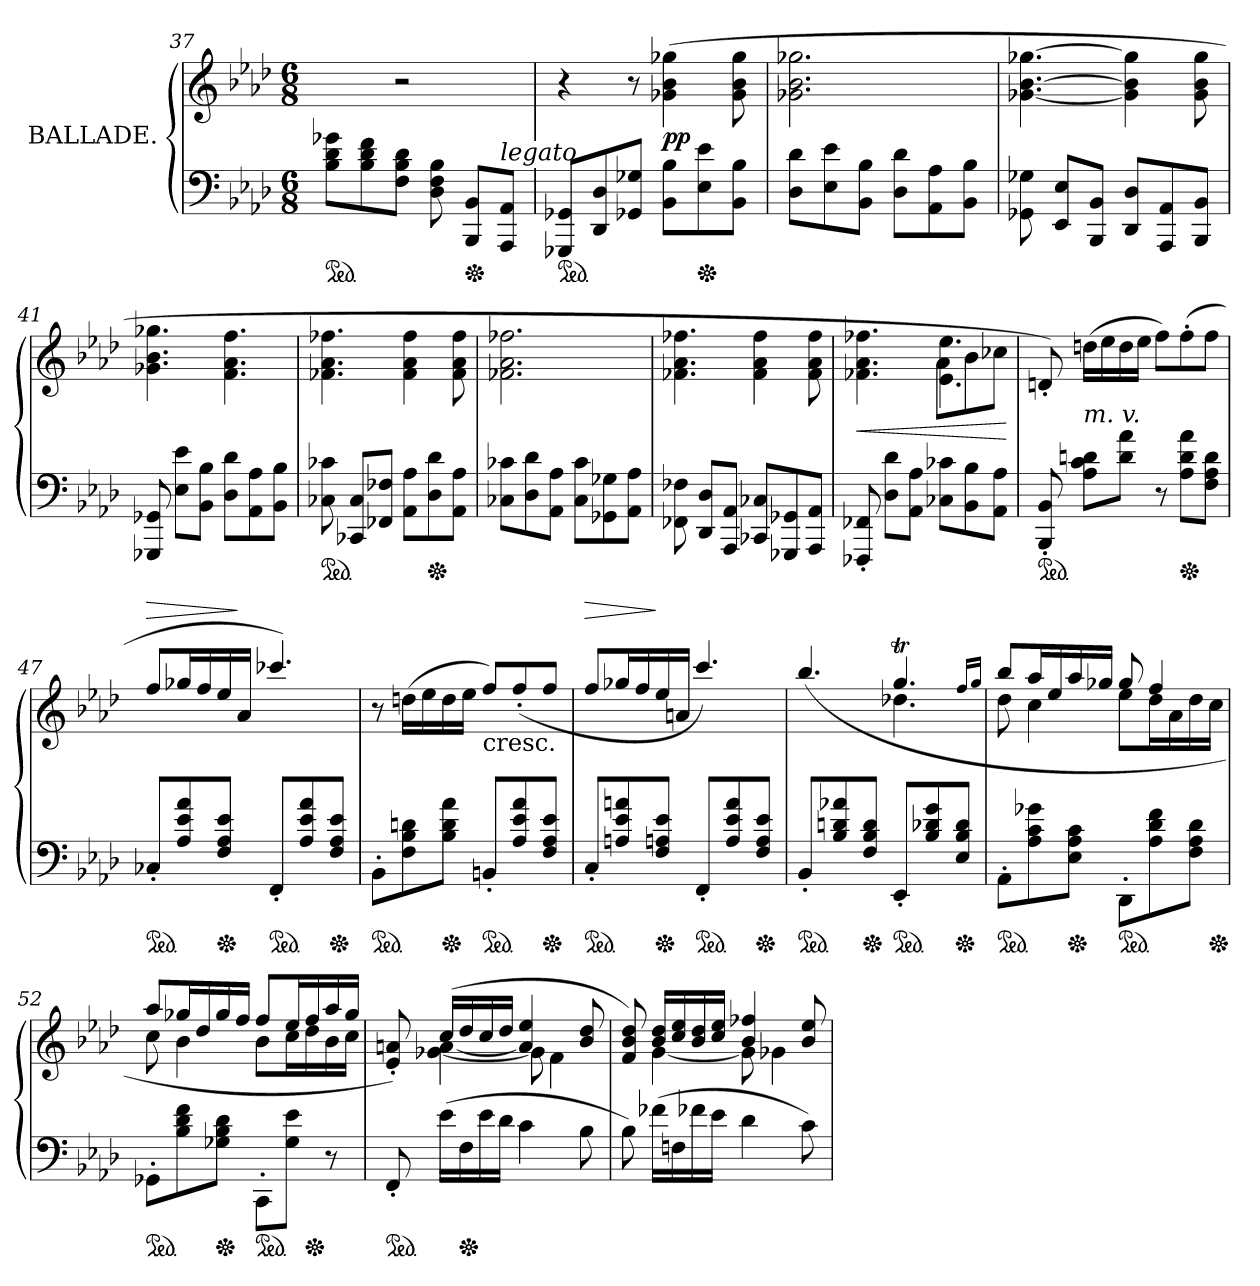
**kern	**kern	**dynam
*part1	*part1	*part1
*staff2	*staff1	*staff1/2
*I"BALLADE.	*	*
*clefF4	*clefG2	*
*k[b-e-a-d-]	*k[b-e-a-d-]	*
*f:	*f:	*
*M6/8	*M6/8	*
=37	=37	=37
!LO:TX:a:color=crimson:t=⚠	!	!
*ped	*	*
8B-\ 8d-\ 8g-X\L	4ryy	.
8B-\ 8d-\ 8f\	.	.
8F/ 8B-/ 8d-/J	2r	.
8D- 8F 8B-	.	.
*Xped	*	*
8BBB- 8BB-L	.	.
!LO:TX:a:i:t=legato.	!	!
8AAA- 8AA-J	.	.
=38	=38	=38
*ped	*	*
8GGG-X/ 8GG-X/L	4r	.
8DD- 8D-	.	.
8GG-X 8G-XJ	8r	.
8BB- 8B-L	(>4g-X 4b- 4gg-X	pp
*Xped	*	*
8E- 8e-	.	.
8BB- 8B-J	8g- 8b- 8gg-	.
=39	=39	=39
8D- 8d-L	2.g-X 2.b- 2.gg-X	.
8E- 8e-	.	.
8BB- 8B-J	.	.
8D- 8d-L	.	.
8AA- 8A-	.	.
8BB- 8B-J	.	.
=40	=40	=40
8GG-X\ 8G-X\	[4.g-X [4.b- [4.gg-X	.
8EE- 8E-L	.	.
8BBB- 8BB-J	.	.
8DD- 8D-L	4g-] 4b-] 4gg-]	.
8AAA- 8AA-	.	.
8BBB- 8BB-J	8g- 8b- 8gg-	.
=41	=41	=41
8GGG-X 8GG-X	4.g-X 4.b- 4.gg-X	.
8E- 8e-L	.	.
8BB- 8B-J	.	.
8D- 8d-L	4.f 4.a- 4.ff	.
8AA- 8A-	.	.
8BB- 8B-J	.	.
=42	=42	=42
*ped	*	*
8C-X 8c-X	4.f-X 4.a- 4.ff-X	.
8CC-X 8C-L	.	.
8FF-X 8F-XJ	.	.
8AA- 8A-L	4f- 4a- 4ff-	.
*Xped	*	*
8D- 8d-	.	.
8AA- 8A-J	8f- 8a- 8ff-	.
=43	=43	=43
8C-X 8c-XL	2.f-X 2.a- 2.ff-X	.
8D- 8d-	.	.
8AA- 8A-J	.	.
8C- 8c-L	.	.
8GG-X 8G-X	.	.
8AA- 8A-J	.	.
=44	=44	=44
8FF-X\ 8F-X\	4.f-X 4.a- 4.ff-X	.
8DD- 8D-L	.	.
8AAA- 8AA-J	.	.
8CC-X 8C-XL	4f- 4a- 4ff-	.
8GGG-X 8GG-X	.	.
8AAA- 8AA-J	8f- 8a- 8ff-	.
=45	=45	=45
*	*^	*
8FFF-X'< 8FF-X'<	4.f-X 4.a- 4.ff-X	4.ryy	<
8D- 8d-L	.	.	.
8AA- 8A-J	.	.	.
8C-X 8c-XL	4.e-\ 4.ee-\	8a-L	.
8BB- 8B-	.	8b-	.
8AA- 8A-J	.	8cc-XJ	.
*	*v	*v	*
.	.	[
=46	=46	=46
*ped	*	*
8BBB-'< 8BB-'<	8dn'<)	.
!LO:TX:a:i:t=m. v.	!	!
8A- 8c 8dnL	(>16ddnLL	.
.	16ee-	.
8d 8a-J	16dd	.
.	16ee-JJ	.
8r	8ffL)	.
*Xped	*	*
8A- 8d 8a-L	(>8ff'>	.
8F 8A- 8dJ	8ffJ	.
=47	=47	=47
!LO:TX:a:color=crimson:t=⚠	!	!
!	!	!LO:HP:a
*ped	*	*
8C-X'</L	8ff/L	>
8A-\ 8e-\ 8a-\	16gg-XL	.
.	16ff	.
*Xped	*	*
8F/ 8A-/ 8e-/J	16ee-	.
.	16a-JJ	]
!LO:TX:a:color=crimson:t=⚠	!	!
*ped	*	*
8FF'</L	4.ccc-X/)	.
8A-\ 8e-\ 8a-\	.	.
*Xped	*	*
8F/ 8A-/ 8e-/J	.	.
=48	=48	=48
*ped	*	*
8BB-'>\L	8r	.
8F\ 8B-\ 8dn\	(>16ddn\LL	.
.	16ee-\	.
*Xped	*	*
8B-\ 8d\ 8a-\J	16dd\	.
.	16ee-\JJ	.
!	!LO:TX:b:t=cresc.	!
!LO:TX:a:color=crimson:t=⚠	!	!
*ped	*	*
8BBn'</L	8ff/L)	.
8A-\ 8e-\ 8a-\	(>8ff'>	.
*Xped	*	*
8F/ 8A-/ 8e-/J	8ffJ	.
=49	=49	=49
!LO:TX:a:color=crimson:t=⚠	!	!
!	!	!LO:HP:a
*ped	*	*
8C'</L	8ff/L	>
8An\ 8e-\ 8an\	16gg-X/L	.
.	16ff	.
*Xped	*	*
8F/ 8An/ 8e-/J	16ee-	]
.	16anJJ	.
!LO:TX:a:color=crimson:t=⚠	!	!
*ped	*	*
8FF'</L	4.ccc/)	.
8A\ 8e-\ 8a\	.	.
*Xped	*	*
8F/ 8A/ 8e-/J	.	.
=50	=50	=50
*	*^	*
!LO:TX:a:color=crimson:t=⚠	!	!	!
*ped	*	*	*
8BB-'</L	(>4.bb-/	4.ryy	.
8B-\ 8dn\ 8a-X\	.	.	.
*Xped	*	*	*
8F/ 8B-/ 8d/J	.	.	.
!LO:TX:a:color=crimson:t=⚠	!	!	!
*ped	*	*	*
8EE-'</L	4.ggt	4.dd-X	.
8B-\ 8d-X\ 8g\	.	.	.
*Xped	*	*	*
8E-/ 8B-/ 8d-/J	.	.	.
.	16qqffLL	.	.
.	16qqggJJ	.	.
=51	=51	=51	=51
!LO:TX:a:color=crimson:t=⚠	!	!	!
*ped	*	*	*
8AA-'</L	8bb-TTTL	8dd-	.
8A-\ 8c\ 8g-X\	16aa-L	4cc	.
.	16ee-	.	.
*Xped	*	*	*
8E-\ 8A-\ 8c\J	16aa-	.	.
.	16gg-XJJ	.	.
!LO:TX:a:color=crimson:t=⚠	!	!	!
*ped	*	*	*
8DD-'</L	8gg-	8ee-L	.
8A-\ 8d-\ 8f\	4ff	16dd-L	.
.	.	16a-	.
8F\ 8A-\ 8d-\J	.	16dd-	.
*Xped	*	*	*
.	.	16ccJJ	.
=52	=52	=52	=52
*ped	*	*	*
8GG-X'>L	8aa-L	8cc	.
8B- 8d- 8f	16gg-XL	4b-	.
.	16dd-	.	.
*Xped	*	*	*
8G-X 8B- 8d-J	16gg-	.	.
.	16ffJJ	.	.
!LO:TX:a:color=crimson:t=⚠	!	!	!
*ped	*	*	*
8CC'<\L	8ffL	8b-L	.
8G-\ 8e-\J	16ee-L	16ccL	.
*Xped	*	*	*
.	16ff	16dd-	.
8r	16aa-	16b-	.
.	16gg-JJ	16ccJJ	.
=53	=53	=53	=53
*ped	*	*	*
8FF'</	8e-'< 8an'<)	8ryy	.
(>16e-LL	(>16ccLL	[4g-X [<4a	.
*Xped	*	*	*
16F	16dd-	.	.
16e-	16cc	.	.
16d-JJ	16dd-JJ	.	.
4c	4a] 4ee-	8g-]	.
.	.	4f	.
8B-	8b- 8dd-	.	.
=54	=54	=54	=54
8B-)	8f 8b- 8dd-)	8ryy	.
(>16f-XLL	16b- 16dd-LL	[4g	.
16Fn	16cc 16ee-	.	.
16f-X	16b- 16dd-	.	.
16e-JJ	16cc 16ee-JJ	.	.
4d-	4b- 4ff-X	8g]	.
.	.	4g-X	.
8c)	8b- 8ee-	.	.
*	*v	*v	*
=	=	=
*-	*-	*-
